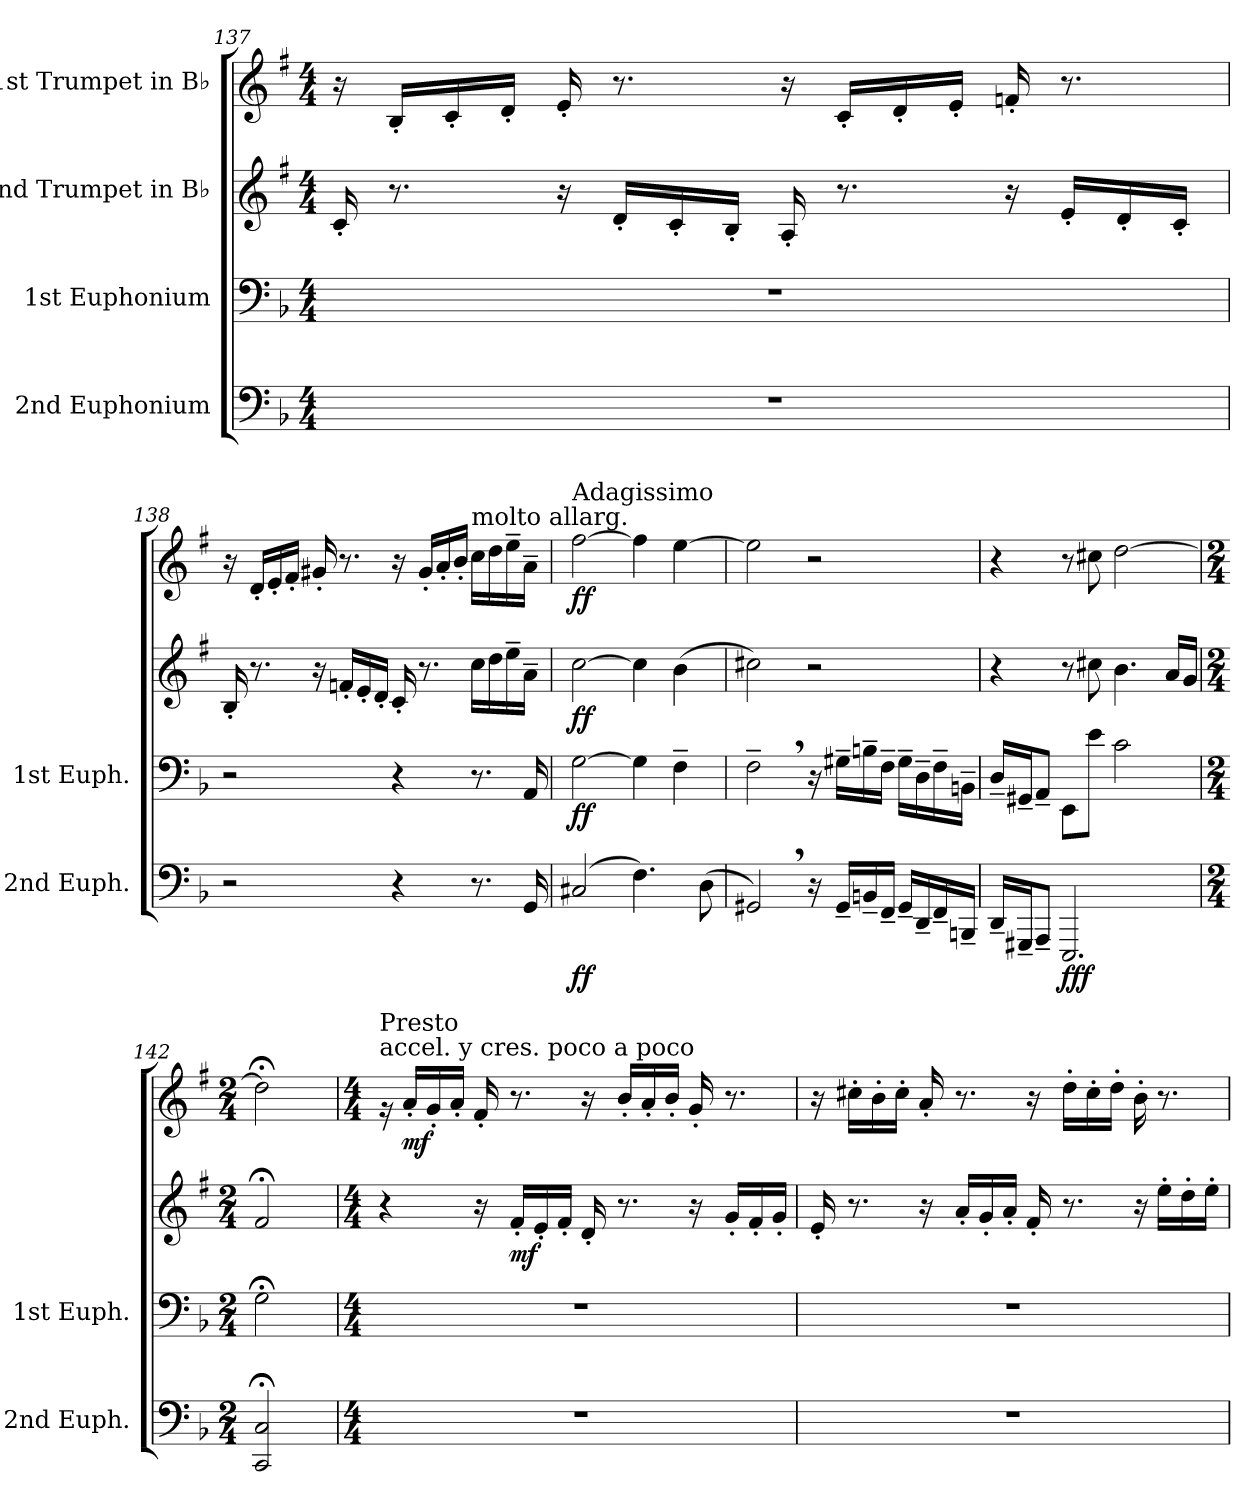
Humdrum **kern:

**kern	**dynam	**kern	**dynam	**kern	**dynam	**kern	**dynam
*part4	*part4	*part3	*part3	*part2	*part2	*part1	*part1
*staff4	*staff4	*staff3	*staff3	*staff2	*staff2	*staff1	*staff1
*I"2nd Euphonium	*	*I"1st Euphonium	*	*I"2nd Trumpet in B♭	*	*I"1st Trumpet in B♭	*
*I'2nd Euph.	*	*I'1st Euph.	*	*	*	*	*
!!LO:LB:g=z
*clefF4	*	*clefF4	*	*clefG2	*	*clefG2	*
*	*	*	*	*ITrd1c2	*	*ITrd1c2	*
*k[b-]	*	*k[b-]	*	*k[b-]	*	*k[b-]	*
*M4/4	*	*M4/4	*	*M4/4	*	*M4/4	*
=137	=137	=137	=137	=137	=137	=137	=137
1r	.	1r	.	16B-'/	.	16r	.
.	.	.	.	8.r	.	16A'/LL	.
.	.	.	.	.	.	16B-'/	.
.	.	.	.	.	.	16c'/JJ	.
.	.	.	.	16r	.	16d'/	.
.	.	.	.	16c'/LL	.	8.r	.
.	.	.	.	16B-'/	.	.	.
.	.	.	.	16A'/JJ	.	.	.
.	.	.	.	16G'/	.	16r	.
*	*	*	*	*	*	*MM150	*
.	.	.	.	8.r	.	16B-'/LL	.
.	.	.	.	.	.	16c'/	.
.	.	.	.	.	.	16d'/JJ	.
.	.	.	.	16r	.	16e-X'/	.
.	.	.	.	16d'/LL	.	8.r	.
.	.	.	.	16c'/	.	.	.
.	.	.	.	16B-'/JJ	.	.	.
=138	=138	=138	=138	=138	=138	=138	=138
*	*	*	*	*	*	*MM140	*
2r	.	2r	.	16A'/	.	16r	.
.	.	.	.	8.r	.	16c'/LL	.
.	.	.	.	.	.	16d'/	.
.	.	.	.	.	.	16e'/JJ	.
.	.	.	.	16r	.	16f#X'/	.
.	.	.	.	16e-X'/LL	.	8.r	.
.	.	.	.	16d'/	.	.	.
.	.	.	.	16c'/JJ	.	.	.
*	*	*	*	*	*	*MM120	*
4r	.	4r	.	16B-'/	.	16r	.
.	.	.	.	8.r	.	16f#'/LL	.
.	.	.	.	.	.	16g'/	.
.	.	.	.	.	.	16a'/JJ	.
*	*	*	*	*	*	*MM100	*
!	!	!	!	!	!	!LO:TX:a:t=molto allarg.	!
8.r	.	8.r	.	16b-\LL	.	16b-\LL	.
*	*	*	*	*	*	*MM85	*
.	.	.	.	16cc\	.	16cc\	.
*	*	*	*	*	*	*MM65	*
.	.	.	.	16dd~\	.	16dd~\	.
16GG/	.	16AA/	.	16g~\JJ	.	16g~\JJ	.
=139	=139	=139	=139	=139	=139	=139	=139
*	*	*	*	*	*	*MM55	*
!	!	!	!	!	!	!LO:TX:a:t=Adagissimo	!
!	!LO:DY:b	!	!LO:DY:b	!	!LO:DY:b	!	!LO:DY:b
(2C#X/	ff	[2G\	ff	[2b-\	ff	[2ee\	ff
4.F\)	.	4G\]	.	4b-\]	.	4ee\]	.
.	.	4F~\	.	(4a\	.	[4dd\	.
(8D\	.	.	.	.	.	.	.
!!LO:LB:g=z
=140	=140	=140	=140	=140	=140	=140	=140
2GG#X,/)	.	2F~,\	.	2bn\)	.	2dd\]	.
16r	.	16r	.	2r	.	2r	.
16GG#~/LL	.	16G#X~\LL	.	.	.	.	.
16BBn~/	.	16Bn~\	.	.	.	.	.
16FF~/JJ	.	16F~\JJ	.	.	.	.	.
16GG#~/LL	.	16G#~\LL	.	.	.	.	.
16DD~/	.	16D~\	.	.	.	.	.
16FF~/	.	16F~\	.	.	.	.	.
16BBBn~/JJ	.	16BBn~\JJ	.	.	.	.	.
=141	=141	=141	=141	=141	=141	=141	=141
*	*	*	*	*	*	*MM36	*
16DD~/LL	.	16D~/LL	.	4r	.	4r	.
16GGG#X~/J	.	16GG#X~/J	.	.	.	.	.
8AAA~/J	.	8AA~/J	.	.	.	.	.
!	!LO:DY:b	!	!	!	!	!	!
2.EEE/	fff	8EE\L	.	8r	.	8r	.
.	.	8e\J	.	8bn\	.	8bn\	.
.	.	2c\	.	4.a\	.	[2cc\	.
.	.	.	.	16g/LL	.	.	.
.	.	.	.	16f/JJ	.	.	.
=142	=142	=142	=142	=142	=142	=142	=142
*M2/4	*	*M2/4	*	*M2/4	*	*M2/4	*
2CC/;<Z 2C/;<Z	.	2G;<Z\	.	2e;<Z/	.	2cc;<Z\]	.
!!LO:PB:g=z
=143	=143	=143	=143	=143	=143	=143	=143
*M4/4	*	*M4/4	*	*M4/4	*	*M4/4	*
*	*	*	*	*	*	*MM50	*
!	!	!	!	!	!	!LO:TX:a:t=accel. y cres. poco a poco	!
!	!	!	!	!	!	!LO:TX:a:t=Presto	!
1r	.	1r	.	4r	.	16rg	.
!	!	!	!	!	!	!	!LO:DY:b
.	.	.	.	.	.	16g'/LL	mf
.	.	.	.	.	.	16f'/	.
.	.	.	.	.	.	16g'/JJ	.
.	.	.	.	16r	.	16e'/	.
*	*	*	*	*	*	*MM55	*
!	!	!	!	!	!LO:DY:b	!	!
.	.	.	.	16e'/LL	mf	8.r	.
.	.	.	.	16d'/	.	.	.
.	.	.	.	16e'/JJ	.	.	.
.	.	.	.	16c'/	.	16r	.
*	*	*	*	*	*	*MM60	*
.	.	.	.	8.r	.	16a'/LL	.
.	.	.	.	.	.	16g'/	.
.	.	.	.	.	.	16a'/JJ	.
.	.	.	.	16r	.	16f'/	.
*	*	*	*	*	*	*MM65	*
.	.	.	.	16f'/LL	.	8.r	.
.	.	.	.	16e'/	.	.	.
.	.	.	.	16f'/JJ	.	.	.
=144	=144	=144	=144	=144	=144	=144	=144
1r	.	1r	.	16d'/	.	16r	.
*	*	*	*	*	*	*MM70	*
.	.	.	.	8.r	.	16bn'\LL	.
.	.	.	.	.	.	16a'\	.
.	.	.	.	.	.	16b'\JJ	.
.	.	.	.	16r	.	16g'/	.
*	*	*	*	*	*	*MM75	*
.	.	.	.	16g'/LL	.	8.r	.
.	.	.	.	16f'/	.	.	.
.	.	.	.	16g'/JJ	.	.	.
.	.	.	.	16e'/	.	16r	.
*	*	*	*	*	*	*MM80	*
.	.	.	.	8.r	.	16cc'\LL	.
.	.	.	.	.	.	16b'\	.
.	.	.	.	.	.	16cc'\JJ	.
.	.	.	.	16r	.	16a'\	.
*	*	*	*	*	*	*MM85	*
.	.	.	.	16dd'\LL	.	8.r	.
.	.	.	.	16cc'\	.	.	.
.	.	.	.	16dd'\JJ	.	.	.
=	=	=	=	=	=	=	=
*-	*-	*-	*-	*-	*-	*-	*-
